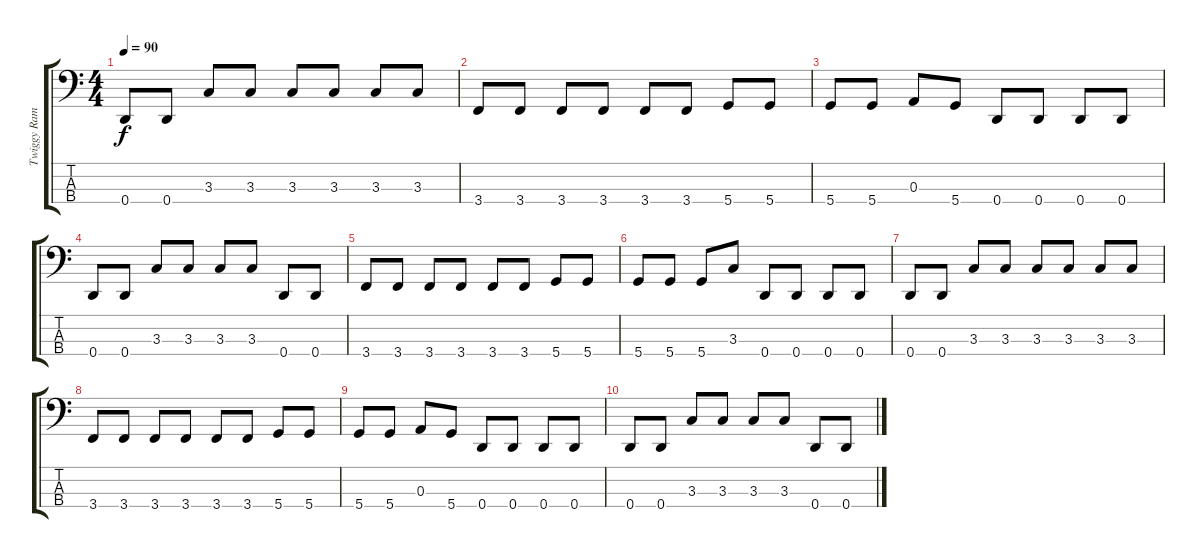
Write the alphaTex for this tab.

\track ("Twiggy Ramirez" "Twiggy Ram") {instrument synthbass2}
\staff {score tabs}
\tuning (G2 D2 A1 D1) {hide}
\ts (4 4)
\tempo 90
\clef f4
\ks c
0.4.8{dy f} 0.4.8 3.3.8 3.3.8 3.3.8 3.3.8 3.3.8 3.3.8 |
3.4.8 3.4.8 3.4.8 3.4.8 3.4.8 3.4.8 5.4.8 5.4.8 |
5.4.8 5.4.8 0.3.8 5.4.8 0.4.8 0.4.8 0.4.8 0.4.8 |
0.4.8 0.4.8 3.3.8 3.3.8 3.3.8 3.3.8 0.4.8 0.4.8 |
3.4.8 3.4.8 3.4.8 3.4.8 3.4.8 3.4.8 5.4.8 5.4.8 |
5.4.8 5.4.8 5.4.8 3.3.8 0.4.8 0.4.8 0.4.8 0.4.8 |
0.4.8 0.4.8 3.3.8 3.3.8 3.3.8 3.3.8 3.3.8 3.3.8 |
3.4.8 3.4.8 3.4.8 3.4.8 3.4.8 3.4.8 5.4.8 5.4.8 |
5.4.8 5.4.8 0.3.8 5.4.8 0.4.8 0.4.8 0.4.8 0.4.8 |
0.4.8 0.4.8 3.3.8 3.3.8 3.3.8 3.3.8 0.4.8 0.4.8
